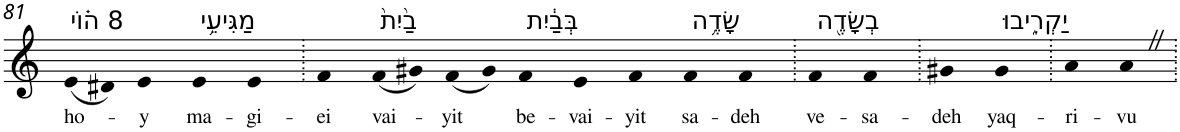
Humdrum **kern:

**kern	**text
*part1	*part1
*staff1	*staff1
*I"Piano	*
*I'Pno	*
!!LO:PB:g=z
*clefG2	*
*k[]	*
=81	=81
!LO:TX:a:t=8 ה֗וֹי	!
!	!LO:LY:b
(8e	ho-
8d#X)	.
!	!LO:LY:b
4e	-y
!LO:TX:a:t=מַגִּיעֵ֥י	!
!	!LO:LY:b
4e	ma-
!	!LO:LY:b
4e	-gi-
=82.	=82.
!	!LO:LY:b
4f	-ei
!LO:TX:a:t=בַ֙יִת֙	!
!	!LO:LY:b
(8f	vai-
8g#X)	.
!	!LO:LY:b
(8f	-yit
8g#)	.
!LO:TX:a:t=בְּבַ֔יִת	!
!	!LO:LY:b
4f	be-
!	!LO:LY:b
4e	-vai-
!	!LO:LY:b
4f	-yit
!LO:TX:a:t=שָׂדֶ֥ה	!
!	!LO:LY:b
4f	sa-
!	!LO:LY:b
4f	-deh
=83.	=83.
!LO:TX:a:t=בְשָׂדֶ֖ה	!
!	!LO:LY:b
4f	ve-
!	!LO:LY:b
4f	-sa-
=84.	=84.
!	!LO:LY:b
4g#X	-deh
!LO:TX:a:t=יַקְרִ֑יבוּ	!
!	!LO:LY:b
4g#	yaq-
=85.	=85.
!	!LO:LY:b
4a	-ri-
!	!LO:LY:b
4aZ	-vu
=.	=.
*-	*-
